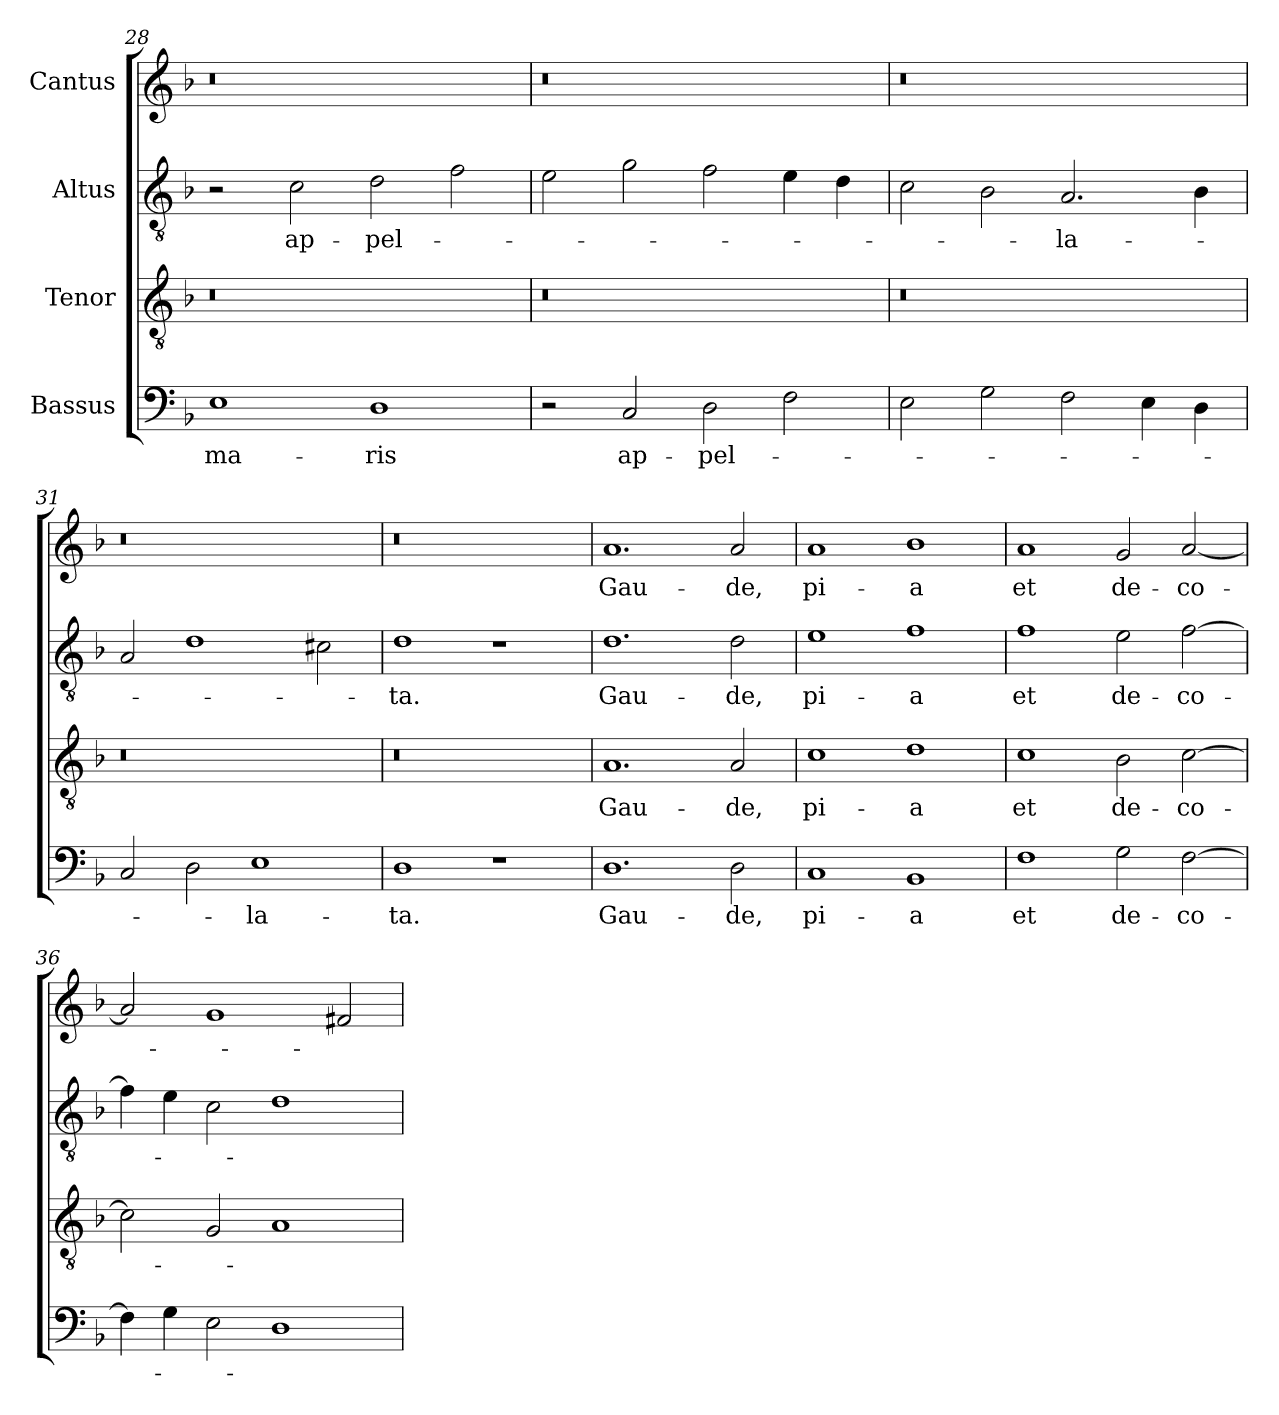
**kern	**text	**kern	**text	**kern	**text	**kern	**text
*part4	*part4	*part3	*part3	*part2	*part2	*part1	*part1
*staff4	*staff4	*staff3	*staff3	*staff2	*staff2	*staff1	*staff1
*I"Bassus	*	*I"Tenor	*	*I"Altus	*	*I"Cantus	*
*clefF4	*	*clefGv2	*	*clefGv2	*	*clefG2	*
*k[b-]	*	*k[b-]	*	*k[b-]	*	*k[b-]	*
*F:	*	*F:	*	*F:	*	*F:	*
=28	=28	=28	=28	=28	=28	=28	=28
1E\	ma-	0r	.	2r	.	0r	.
.	.	.	.	2c\	ap-	.	.
1D\	-ris	.	.	2d\	-pel-	.	.
.	.	.	.	2f\	.	.	.
=29	=29	=29	=29	=29	=29	=29	=29
2r	.	0r	.	2e\	.	0r	.
2C/	ap-	.	.	2g\	.	.	.
2D\	-pel-	.	.	2f\	.	.	.
2F\	.	.	.	4e\	.	.	.
.	.	.	.	4d\	.	.	.
=30	=30	=30	=30	=30	=30	=30	=30
2E\	.	0r	.	2c\	.	0r	.
2G\	.	.	.	2B-\	.	.	.
2F\	.	.	.	2.A/	-la-	.	.
4E\	.	.	.	.	.	.	.
4D\	.	.	.	4B-\	.	.	.
=31	=31	=31	=31	=31	=31	=31	=31
2C/	.	0r	.	2A/	.	0r	.
2D\	.	.	.	1d\	.	.	.
1E\	-la-	.	.	.	.	.	.
.	.	.	.	2c#X\	.	.	.
!!LO:LB:g=z
=32	=32	=32	=32	=32	=32	=32	=32
1D\	-ta.	0r	.	1d\	-ta.	0r	.
1r	.	.	.	1r	.	.	.
=33	=33	=33	=33	=33	=33	=33	=33
1.D\	Gau-	1.A/	Gau-	1.d\	Gau-	1.a/	Gau-
2D\	-de,	2A/	-de,	2d\	-de,	2a/	-de,
=34	=34	=34	=34	=34	=34	=34	=34
1C/	pi-	1c\	pi-	1e\	pi-	1a/	pi-
1BB-/	-a	1d\	-a	1f\	-a	1b-\	-a
=35	=35	=35	=35	=35	=35	=35	=35
!	!	!	!LO:LY:i	!	!LO:LY:i	!	!LO:LY:i
1F\	et	1c\	et	1f\	et	1a/	et
2G\	de-	2B-\	de-	2e\	de-	2g/	de-
[2F\	-co-	[2c\	-co-	[2f\	-co-	[2a/	-co-
=36	=36	=36	=36	=36	=36	=36	=36
4F\]	.	2c\]	.	4f\]	.	2a/]	.
4G\	.	.	.	4e\	.	.	.
2E\	.	2G/	.	2c\	.	1g/	.
1D\	.	1A/	.	1d\	.	.	.
.	.	.	.	.	.	2f#X/	.
=	=	=	=	=	=	=	=
*-	*-	*-	*-	*-	*-	*-	*-
